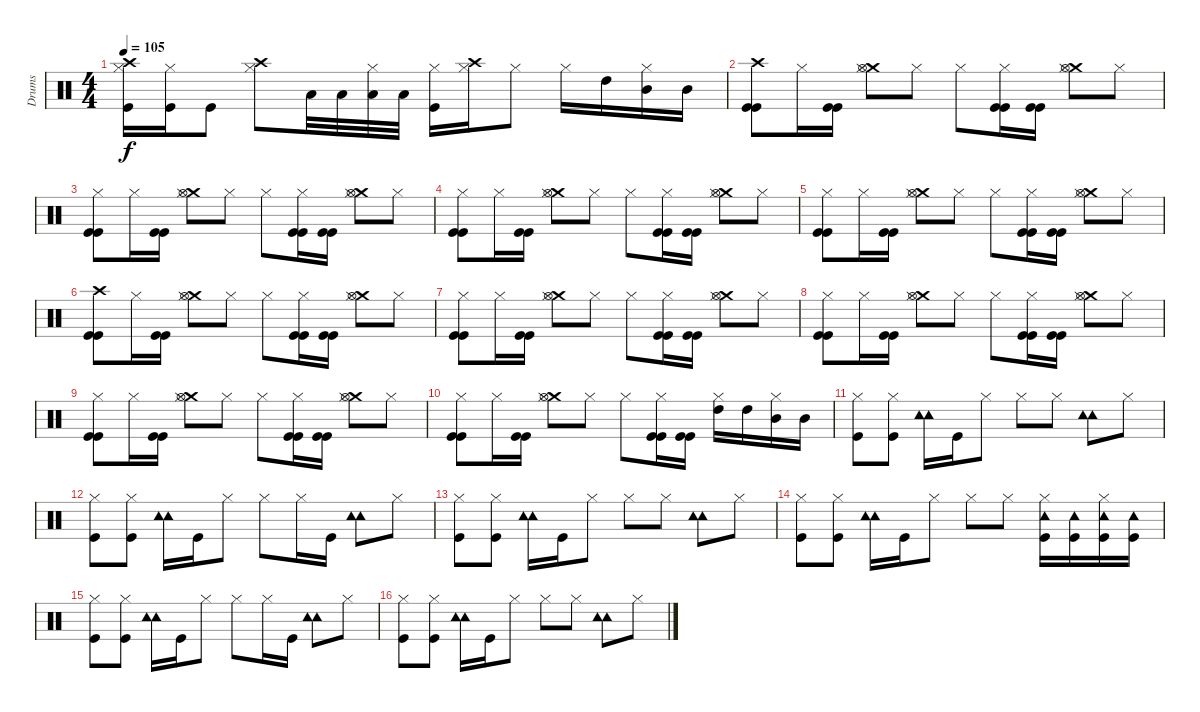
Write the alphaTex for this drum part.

\track ("Drums" "Drums") {instrument percussion}
\staff {score}
\articulation defaults
\ts (4 4)
\tempo 105
\clef neutral
\ks c
("Hi-Hat (closed)" "Crash high (hit)" "Kick (hit)").16{dy f} ("Hi-Hat (closed)" "Kick (hit)").16 "Kick (hit)".8 ("Hi-Hat (closed)" "Crash high (hit)").8 "Low Floor Tom (hit)".32 "Low Floor Tom (hit)".32 ("Hi-Hat (closed)" "Low Floor Tom (hit)").32 "Low Floor Tom (hit)".32 ("Hi-Hat (closed)" "Kick (hit)").16 ("Hi-Hat (closed)" "Crash high (hit)").16 "Hi-Hat (closed)".8 "Hi-Hat (closed)".16 "High Tom (hit)".16 ("Hi-Hat (closed)" "Mid Tom (hit)").16 "Mid Tom (hit)".16 |
("Crash high (hit)" "Kick (hit)" "Kick (hit)").8 "Hi-Hat (closed)".16 ("Kick (hit)" "Kick (hit)").16 ("Crash medium (hit)" "Hi-Hat (closed)" "Hi-Hat (open)").8 "Hi-Hat (closed)".8 "Hi-Hat (closed)".8 ("Hi-Hat (closed)" "Kick (hit)" "Kick (hit)").16 ("Kick (hit)" "Kick (hit)").16 ("Crash medium (hit)" "Hi-Hat (closed)" "Hi-Hat (open)").8 "Hi-Hat (closed)".8 |
("Hi-Hat (closed)" "Kick (hit)" "Kick (hit)").8 "Hi-Hat (closed)".16 ("Kick (hit)" "Kick (hit)").16 ("Crash medium (hit)" "Hi-Hat (closed)" "Hi-Hat (open)").8 "Hi-Hat (closed)".8 "Hi-Hat (closed)".8 ("Hi-Hat (closed)" "Kick (hit)" "Kick (hit)").16 ("Kick (hit)" "Kick (hit)").16 ("Crash medium (hit)" "Hi-Hat (closed)" "Hi-Hat (open)").8 "Hi-Hat (closed)".8 |
("Hi-Hat (closed)" "Kick (hit)" "Kick (hit)").8 "Hi-Hat (closed)".16 ("Kick (hit)" "Kick (hit)").16 ("Crash medium (hit)" "Hi-Hat (closed)" "Hi-Hat (open)").8 "Hi-Hat (closed)".8 "Hi-Hat (closed)".8 ("Hi-Hat (closed)" "Kick (hit)" "Kick (hit)").16 ("Kick (hit)" "Kick (hit)").16 ("Crash medium (hit)" "Hi-Hat (closed)" "Hi-Hat (open)").8 "Hi-Hat (closed)".8 |
("Hi-Hat (closed)" "Kick (hit)" "Kick (hit)").8 "Hi-Hat (closed)".16 ("Kick (hit)" "Kick (hit)").16 ("Crash medium (hit)" "Hi-Hat (closed)" "Hi-Hat (open)").8 "Hi-Hat (closed)".8 "Hi-Hat (closed)".8 ("Hi-Hat (closed)" "Kick (hit)" "Kick (hit)").16 ("Kick (hit)" "Kick (hit)").16 ("Crash medium (hit)" "Hi-Hat (closed)" "Hi-Hat (open)").8 "Hi-Hat (closed)".8 |
("Crash high (hit)" "Kick (hit)" "Kick (hit)").8 "Hi-Hat (closed)".16 ("Kick (hit)" "Kick (hit)").16 ("Crash medium (hit)" "Hi-Hat (closed)" "Hi-Hat (open)").8 "Hi-Hat (closed)".8 "Hi-Hat (closed)".8 ("Hi-Hat (closed)" "Kick (hit)" "Kick (hit)").16 ("Kick (hit)" "Kick (hit)").16 ("Crash medium (hit)" "Hi-Hat (closed)" "Hi-Hat (open)").8 "Hi-Hat (closed)".8 |
("Hi-Hat (closed)" "Kick (hit)" "Kick (hit)").8 "Hi-Hat (closed)".16 ("Kick (hit)" "Kick (hit)").16 ("Crash medium (hit)" "Hi-Hat (closed)" "Hi-Hat (open)").8 "Hi-Hat (closed)".8 "Hi-Hat (closed)".8 ("Hi-Hat (closed)" "Kick (hit)" "Kick (hit)").16 ("Kick (hit)" "Kick (hit)").16 ("Crash medium (hit)" "Hi-Hat (closed)" "Hi-Hat (open)").8 "Hi-Hat (closed)".8 |
("Hi-Hat (closed)" "Kick (hit)" "Kick (hit)").8 "Hi-Hat (closed)".16 ("Kick (hit)" "Kick (hit)").16 ("Crash medium (hit)" "Hi-Hat (closed)" "Hi-Hat (open)").8 "Hi-Hat (closed)".8 "Hi-Hat (closed)".8 ("Hi-Hat (closed)" "Kick (hit)" "Kick (hit)").16 ("Kick (hit)" "Kick (hit)").16 ("Crash medium (hit)" "Hi-Hat (closed)" "Hi-Hat (open)").8 "Hi-Hat (closed)".8 |
("Hi-Hat (closed)" "Kick (hit)" "Kick (hit)").8 "Hi-Hat (closed)".16 ("Kick (hit)" "Kick (hit)").16 ("Crash medium (hit)" "Hi-Hat (closed)" "Hi-Hat (open)").8 "Hi-Hat (closed)".8 "Hi-Hat (closed)".8 ("Hi-Hat (closed)" "Kick (hit)" "Kick (hit)").16 ("Kick (hit)" "Kick (hit)").16 ("Crash medium (hit)" "Hi-Hat (closed)" "Hi-Hat (open)").8 "Hi-Hat (closed)".8 |
("Hi-Hat (closed)" "Kick (hit)" "Kick (hit)").8 "Hi-Hat (closed)".16 ("Kick (hit)" "Kick (hit)").16 ("Crash medium (hit)" "Hi-Hat (closed)" "Hi-Hat (open)").8 "Hi-Hat (closed)".8 "Hi-Hat (closed)".8 ("Hi-Hat (closed)" "Kick (hit)" "Kick (hit)").16 ("Kick (hit)" "Kick (hit)").16 ("Hi-Hat (closed)" "High Tom (hit)").16 "High Tom (hit)".16 ("Hi-Hat (closed)" "Mid Tom (hit)").16 "Mid Tom (hit)".16 |
("Hi-Hat (closed)" "Kick (hit)").8 ("Hi-Hat (closed)" "Kick (hit)").8 ("Tambourine (hit)" "Tambourine (hit)").16 "Kick (hit)".16 "Hi-Hat (closed)".8 "Hi-Hat (closed)".8 "Hi-Hat (closed)".8 ("Tambourine (hit)" "Tambourine (hit)").8 "Hi-Hat (closed)".8 |
("Hi-Hat (closed)" "Kick (hit)").8 ("Hi-Hat (closed)" "Kick (hit)").8 ("Tambourine (hit)" "Tambourine (hit)").16 "Kick (hit)".16 "Hi-Hat (closed)".8 "Hi-Hat (closed)".8 "Hi-Hat (closed)".16 "Kick (hit)".16 ("Tambourine (hit)" "Tambourine (hit)").8 "Hi-Hat (closed)".8 |
("Hi-Hat (closed)" "Kick (hit)").8 ("Hi-Hat (closed)" "Kick (hit)").8 ("Tambourine (hit)" "Tambourine (hit)").16 "Kick (hit)".16 "Hi-Hat (closed)".8 "Hi-Hat (closed)".8 "Hi-Hat (closed)".8 ("Tambourine (hit)" "Tambourine (hit)").8 "Hi-Hat (closed)".8 |
("Hi-Hat (closed)" "Kick (hit)").8 ("Hi-Hat (closed)" "Kick (hit)").8 ("Tambourine (hit)" "Tambourine (hit)").16 "Kick (hit)".16 "Hi-Hat (closed)".8 "Hi-Hat (closed)".8 "Hi-Hat (closed)".8 ("Tambourine (hit)" "Kick (hit)" "Hi-Hat (closed)").16 ("Tambourine (hit)" "Kick (hit)").16 ("Tambourine (hit)" "Kick (hit)" "Hi-Hat (closed)").16 ("Tambourine (hit)" "Kick (hit)").16 |
("Hi-Hat (closed)" "Kick (hit)").8 ("Hi-Hat (closed)" "Kick (hit)").8 ("Tambourine (hit)" "Tambourine (hit)").16 "Kick (hit)".16 "Hi-Hat (closed)".8 "Hi-Hat (closed)".8 "Hi-Hat (closed)".16 "Kick (hit)".16 ("Tambourine (hit)" "Tambourine (hit)").8 "Hi-Hat (closed)".8 |
("Hi-Hat (closed)" "Kick (hit)").8 ("Hi-Hat (closed)" "Kick (hit)").8 ("Tambourine (hit)" "Tambourine (hit)").16 "Kick (hit)".16 "Hi-Hat (closed)".8 "Hi-Hat (closed)".8 "Hi-Hat (closed)".8 ("Tambourine (hit)" "Tambourine (hit)").8 "Hi-Hat (closed)".8
